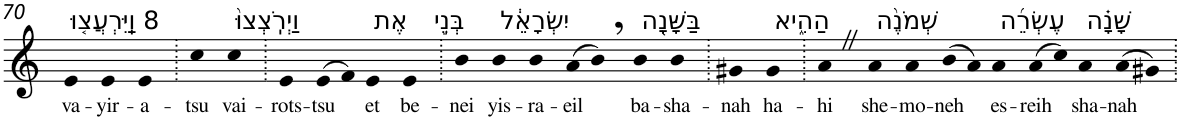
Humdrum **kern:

**kern	**text
*part1	*part1
*staff1	*staff1
*I"Piano	*
*I'Pno	*
!!LO:PB:g=z
*clefG2	*
*k[]	*
=70	=70
!LO:TX:a:t=8 וַֽיִּרְעֲצ֤וּ	!
!	!LO:LY:b
4e	va-
!	!LO:LY:b
4e	-yir-
!	!LO:LY:b
4e	-a-
=71.	=71.
!	!LO:LY:b
4cc	-tsu
!LO:TX:a:t=וַיְרֹֽצְצוּ֙	!
!	!LO:LY:b
4cc	vai-
=72.	=72.
!	!LO:LY:b
4e	-rots-
!	!LO:LY:b
(>8e	-tsu
8f)	.
!LO:TX:a:t=אֶת	!
!	!LO:LY:b
4e	et
!LO:TX:a:t=בְּנֵ֣י	!
!	!LO:LY:b
4e	be-
=73.	=73.
!	!LO:LY:b
4b	-nei
!LO:TX:a:t=יִשְׂרָאֵ֔ל	!
!	!LO:LY:b
4b	yis-
!	!LO:LY:b
4b	-ra-
!	!LO:LY:b
(>8a	-eil
8b,)	.
!LO:TX:a:t=בַּשָּׁנָ֖ה	!
!	!LO:LY:b
4b	ba-
!	!LO:LY:b
4b	-sha-
=74.	=74.
!	!LO:LY:b
4g#X	-nah
!LO:TX:a:t=הַהִ֑יא	!
!	!LO:LY:b
4g#	ha-
=75.	=75.
!	!LO:LY:b
4aZ	-hi
!LO:TX:a:t=שְׁמֹנֶ֨ה	!
!	!LO:LY:b
4a	she-
!	!LO:LY:b
4a	-mo-
!	!LO:LY:b
(>8b	-neh
8a)	.
!LO:TX:a:t=עֶשְׂרֵ֜ה	!
!	!LO:LY:b
4a	es-
!	!LO:LY:b
(>8a	-reih
8cc)	.
!LO:TX:a:t=שָׁנָ֗ה	!
!	!LO:LY:b
4a	sha-
!	!LO:LY:b
(>8a	-nah
8g#X)	.
=.	=.
*-	*-
